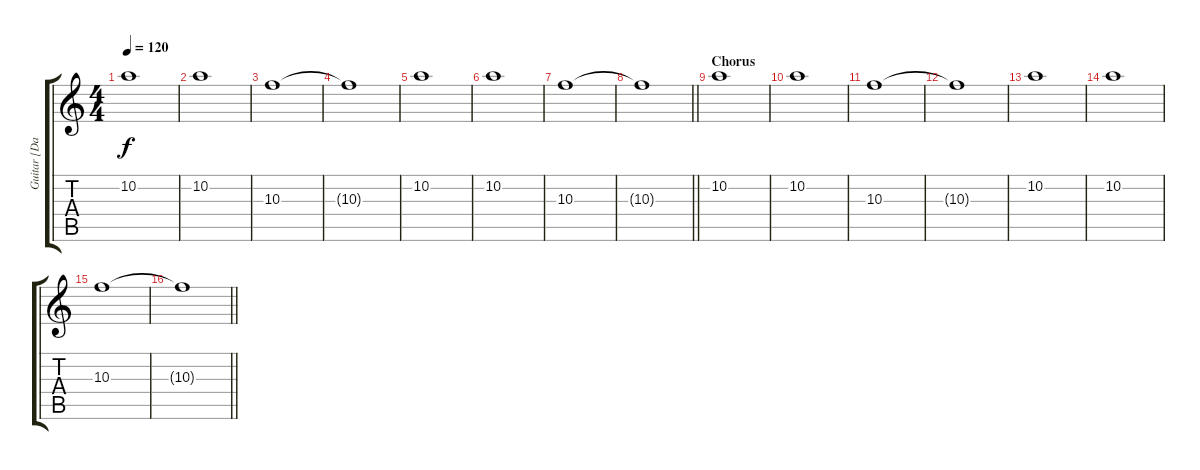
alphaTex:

\track ("Guitar [Daniel Ash]" "Guitar [Da") {instrument electricguitarclean}
\staff {score tabs}
\tuning (E4 B3 G3 D3 A2 E2) {hide}
\ts (4 4)
\tempo 120
\clef g2
\ks c
10.2.1{dy f} |
10.2.1 |
10.3.1 |
10.3{t}.1 |
10.2.1 |
10.2.1 |
10.3.1 |
\barLineRight lightlight
10.3{t}.1 |
\section ("" "Chorus")
10.2.1 |
10.2.1 |
10.3.1 |
10.3{t}.1 |
10.2.1 |
10.2.1 |
10.3.1 |
\barLineRight lightlight
10.3{t}.1
